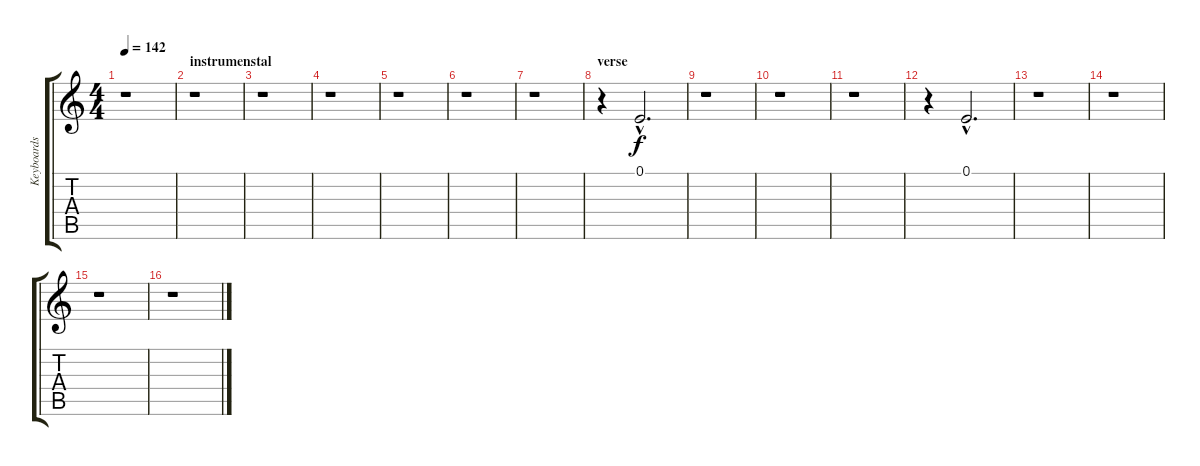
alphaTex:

\track ("Keyboards (Davies)" "Keyboards ") {instrument pad3polysynth}
\staff {score tabs}
\tuning (E4 B3 G3 D3 A2 E2) {hide}
\ts (4 4)
\tempo 142
\clef g2
\ks c
r.1{dy f} |
\section ("" "instrumenstal")
r.1 |
r.1 |
r.1 |
r.1 |
r.1 |
r.1 |
\section ("" "verse")
r.4 0.1{hac}.2{d volume 16 instrument reversecymbal} |
r.1 |
r.1 |
r.1 |
r.4 0.1{hac}.2{d volume 16 instrument reversecymbal} |
r.1 |
r.1 |
r.1 |
r.1
